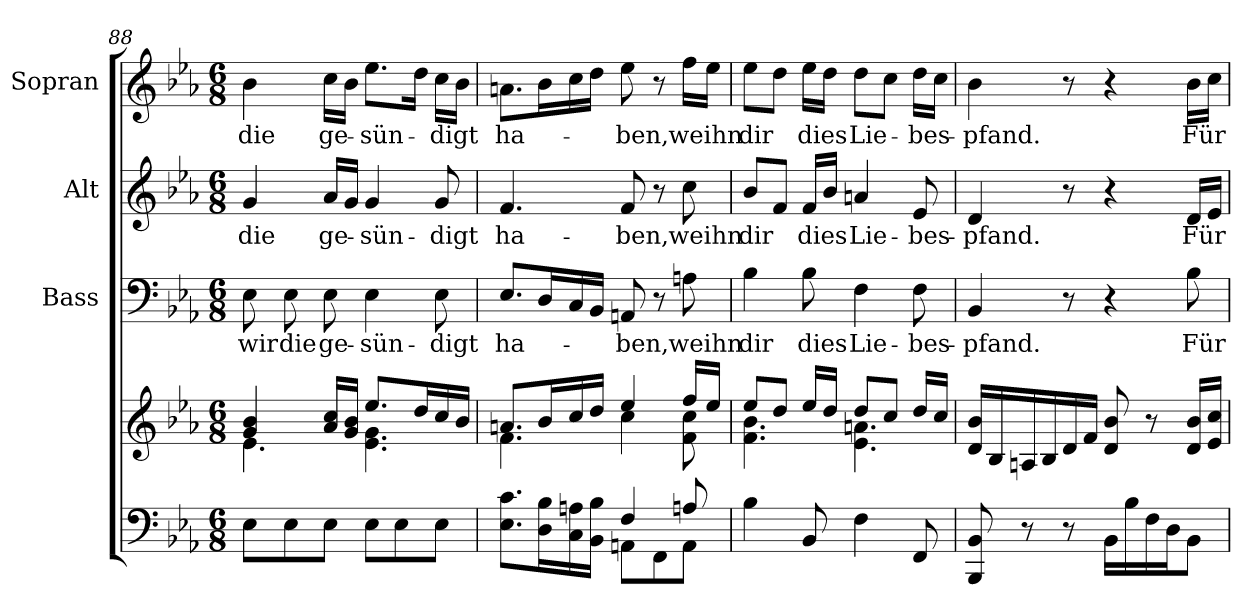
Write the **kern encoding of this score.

**kern	**kern	**kern	**text	**kern	**text	**kern	**text
*part4	*part4	*part3	*part3	*part2	*part2	*part1	*part1
*staff5	*staff4	*staff3	*staff3	*staff2	*staff2	*staff1	*staff1
*	*	*I"Bass	*	*I"Alt	*	*I"Sopran	*
*	*	*I'B.	*	*I'A.	*	*I'S.	*
*clefF4	*clefG2	*clefF4	*	*clefG2	*	*clefG2	*
*k[b-e-a-]	*k[b-e-a-]	*k[b-e-a-]	*	*k[b-e-a-]	*	*k[b-e-a-]	*
*E-:	*E-:	*E-:	*	*E-:	*	*E-:	*
*M6/8	*M6/8	*M6/8	*	*M6/8	*	*M6/8	*
=88	=88	=88	=88	=88	=88	=88	=88
*	*^	*	*	*	*	*	*
!	!	!	!	!LO:LY:b	!	!LO:LY:b	!	!LO:LY:b
8E-\L	4g/ 4b-/	4.e-\	8E-\	wir	4g/	die	4b-\	die
!	!	!	!	!LO:LY:b	!	!	!	!
8E-\	.	.	8E-\	die	.	.	.	.
!	!	!	!	!LO:LY:b	!	!LO:LY:b	!	!LO:LY:b
8E-\J	16a-/ 16cc/LL	.	8E-\	ge-	16a-/LL	ge-	16cc\LL	ge-
.	16g/ 16b-/JJ	.	.	.	16g/JJ	.	16b-\JJ	.
!	!	!	!	!LO:LY:b	!	!LO:LY:b	!	!LO:LY:b
8E-\L	8.ee-/L	4.e-\ 4.g\	4E-\	-sün-	4g/	-sün-	8.ee-\L	-sün-
8E-\	.	.	.	.	.	.	.	.
.	16dd/L	.	.	.	.	.	16dd\Jk	.
!	!	!	!	!LO:LY:b	!	!LO:LY:b	!	!LO:LY:b
8E-\J	16cc/	.	8E-\	-digt	8g/	-digt	16cc\LL	-digt
.	16b-/JJ	.	.	.	.	.	16b-\JJ	.
=89	=89	=89	=89	=89	=89	=89	=89	=89
*^	*	*	*	*	*	*	*	*
!	!	!	!	!	!LO:LY:b	!	!LO:LY:b	!	!LO:LY:b
4.ryy	8.E-\ 8.c\L	8.an/L	4.f\	8.E-/L	ha-	4.f/	ha-	8.an\L	ha-
.	16D\ 16B-\L	16b-/L	.	16D/L	.	.	.	16b-\L	.
.	16C\ 16An\	16cc/	.	16C/	.	.	.	16cc\	.
.	16BB-\ 16B-\JJ	16dd/JJ	.	16BB-/JJ	.	.	.	16dd\JJ	.
!	!	!	!	!	!LO:LY:b	!	!LO:LY:b	!	!LO:LY:b
4F/	8AAn\L	4ee-/	4cc\	8AAn/	-ben,	8f/	-ben,	8ee-\	-ben,
.	8FF\	.	.	8r	.	8r	.	8r	.
!	!	!	!	!	!LO:LY:b	!	!LO:LY:b	!	!LO:LY:b
8An/	8AA\J	16ff/LL	8f\ 8cc\	8An\	weihn	8cc\	weihn	16ff\LL	weihn
.	.	16ee-/JJ	.	.	.	.	.	16ee-\JJ	.
*v	*v	*	*	*	*	*	*	*	*
!!LO:LB:g=z
=90	=90	=90	=90	=90	=90	=90	=90	=90
!	!	!	!	!LO:LY:b	!	!LO:LY:b	!	!LO:LY:b
4B-\	8ee-/L	4.f\ 4.b-\	4B-\	dir	8b-/L	dir	8ee-\L	dir
.	8dd/J	.	.	.	8f/J	.	8dd\J	.
!	!	!	!	!LO:LY:b	!	!LO:LY:b	!	!LO:LY:b
8BB-/	16ee-/LL	.	8B-\	dies	16f/LL	dies	16ee-\LL	dies
.	16dd/JJ	.	.	.	16b-/JJ	.	16dd\JJ	.
!	!	!	!	!LO:LY:b	!	!LO:LY:b	!	!LO:LY:b
4F\	8dd/L	4.e-\ 4.an\	4F\	Lie-	4an/	Lie-	8dd\L	Lie-
.	8cc/J	.	.	.	.	.	8cc\J	.
!	!	!	!	!LO:LY:b	!	!LO:LY:b	!	!LO:LY:b
8FF/	16dd/LL	.	8F\	-bes-	8e-/	-bes-	16dd\LL	-bes-
.	16cc/JJ	.	.	.	.	.	16cc\JJ	.
*	*v	*v	*	*	*	*	*	*
=91	=91	=91	=91	=91	=91	=91	=91
!	!	!	!LO:LY:b	!	!LO:LY:b	!	!LO:LY:b
8BBB-/ 8BB-/	16d/ 16b-/LL	4BB-/	-pfand.	4d/	-pfand.	4b-\	-pfand.
.	16B-/	.	.	.	.	.	.
8r	16An/	.	.	.	.	.	.
.	16B-/	.	.	.	.	.	.
8r	16d/	8r	.	8r	.	8r	.
.	16f/JJ	.	.	.	.	.	.
16BB-\LL	8d/ 8b-/	4r	.	4r	.	4r	.
16B-\	.	.	.	.	.	.	.
16F\	8r	.	.	.	.	.	.
16D\J	.	.	.	.	.	.	.
!	!	!	!LO:LY:b	!	!LO:LY:b	!	!LO:LY:b
8BB-\J	16d/ 16b-/LL	8B-\	Für	16d/LL	Für	16b-\LL	Für
.	16e-/ 16cc/JJ	.	.	16e-/JJ	.	16cc\JJ	.
=	=	=	=	=	=	=	=
*-	*-	*-	*-	*-	*-	*-	*-
